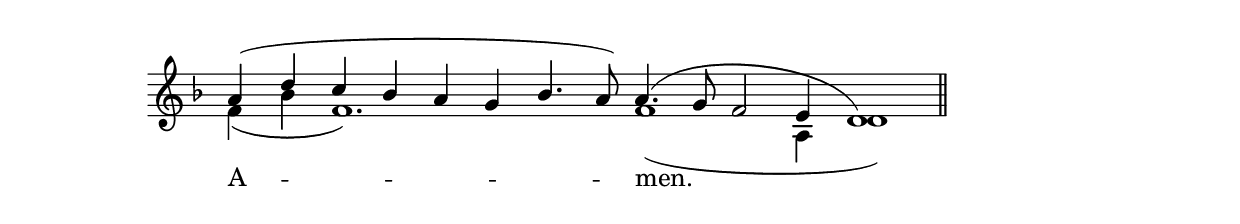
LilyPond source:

\version "2.24.4"




keyTime = { \key f \major}
cadenzaMeasure = {
  \cadenzaOff
  \partial 1024 s1024
  \cadenzaOn

}

SopMusic    = \relative { 
    \override Score.BarNumber.break-visibility = #all-visible
    \cadenzaOn
    a'4( d c bes a g bes4. a8) a4.( g8 f2 e4 d1) \cadenzaMeasure \section
}

BassMusic   = \relative {
    \override Score.BarNumber.break-visibility = #all-visible
    \cadenzaOn
    f'4( bes f1.) f1( a,4 d1) \cadenzaMeasure \section
}

VerseOne = \lyricmode {
    A -- men.
    }


\score {
    \new Staff \with {midiInstrument = "choir aahs"} <<
        \clef "treble"
        \new Voice = "Sop"  { \voiceOne \keyTime \SopMusic}
        \new Voice = "Bass"  { \voiceTwo \keyTime \BassMusic}

        \new Lyrics \lyricsto "Sop" { \VerseOne }
    >>
    \layout {
    \context {
        \Score
            \omit BarNumber
            \override SpacingSpanner.common-shortest-duration = #(ly:make-moment 1/16)

    }
    \context {
        \Staff
            \remove Time_signature_engraver
    }
    \context {
        \Lyrics
            \override LyricSpace.minimum-distance = #1.0
    }
    }
    \midi {
        \tempo 4 = 120
    }
}





